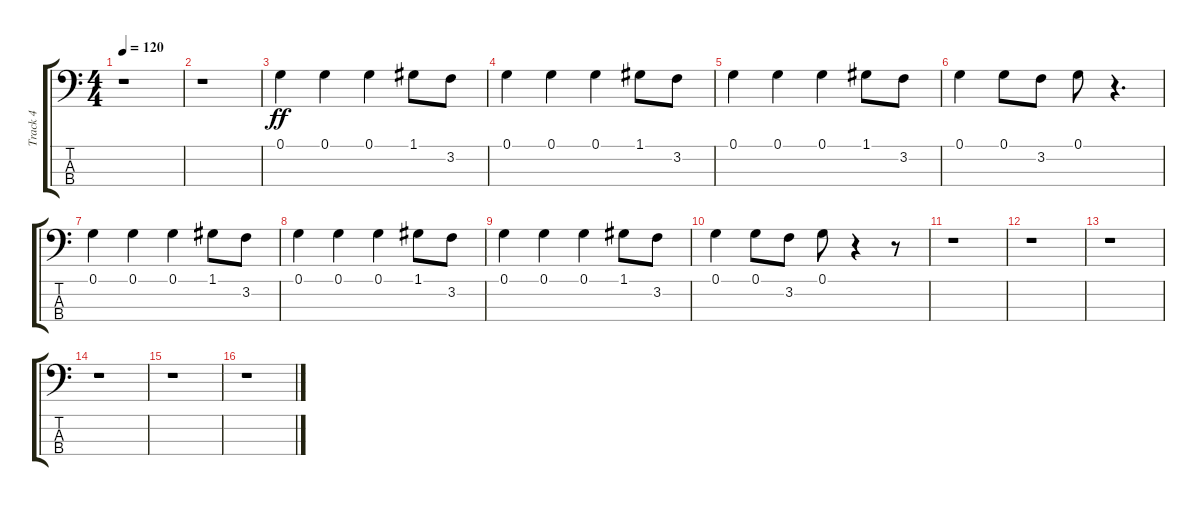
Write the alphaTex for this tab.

\track ("Track 4" "Track 4") {instrument acousticbass}
\staff {score tabs}
\tuning (G2 D2 A1 E1) {hide}
\ts (4 4)
\tempo 120
\clef f4
\ks c
r.1{dy ff} |
r.1 |
0.1.4 0.1.4 0.1.4 1.1.8 3.2.8 |
0.1.4 0.1.4 0.1.4 1.1.8 3.2.8 |
0.1.4 0.1.4 0.1.4 1.1.8 3.2.8 |
0.1.4 0.1.8 3.2.8 0.1.8 r.4{d} |
0.1.4 0.1.4 0.1.4 1.1.8 3.2.8 |
0.1.4 0.1.4 0.1.4 1.1.8 3.2.8 |
0.1.4 0.1.4 0.1.4 1.1.8 3.2.8 |
0.1.4 0.1.8 3.2.8 0.1.8 r.4 r.8 |
r.1 |
r.1 |
r.1 |
r.1 |
r.1 |
r.1
